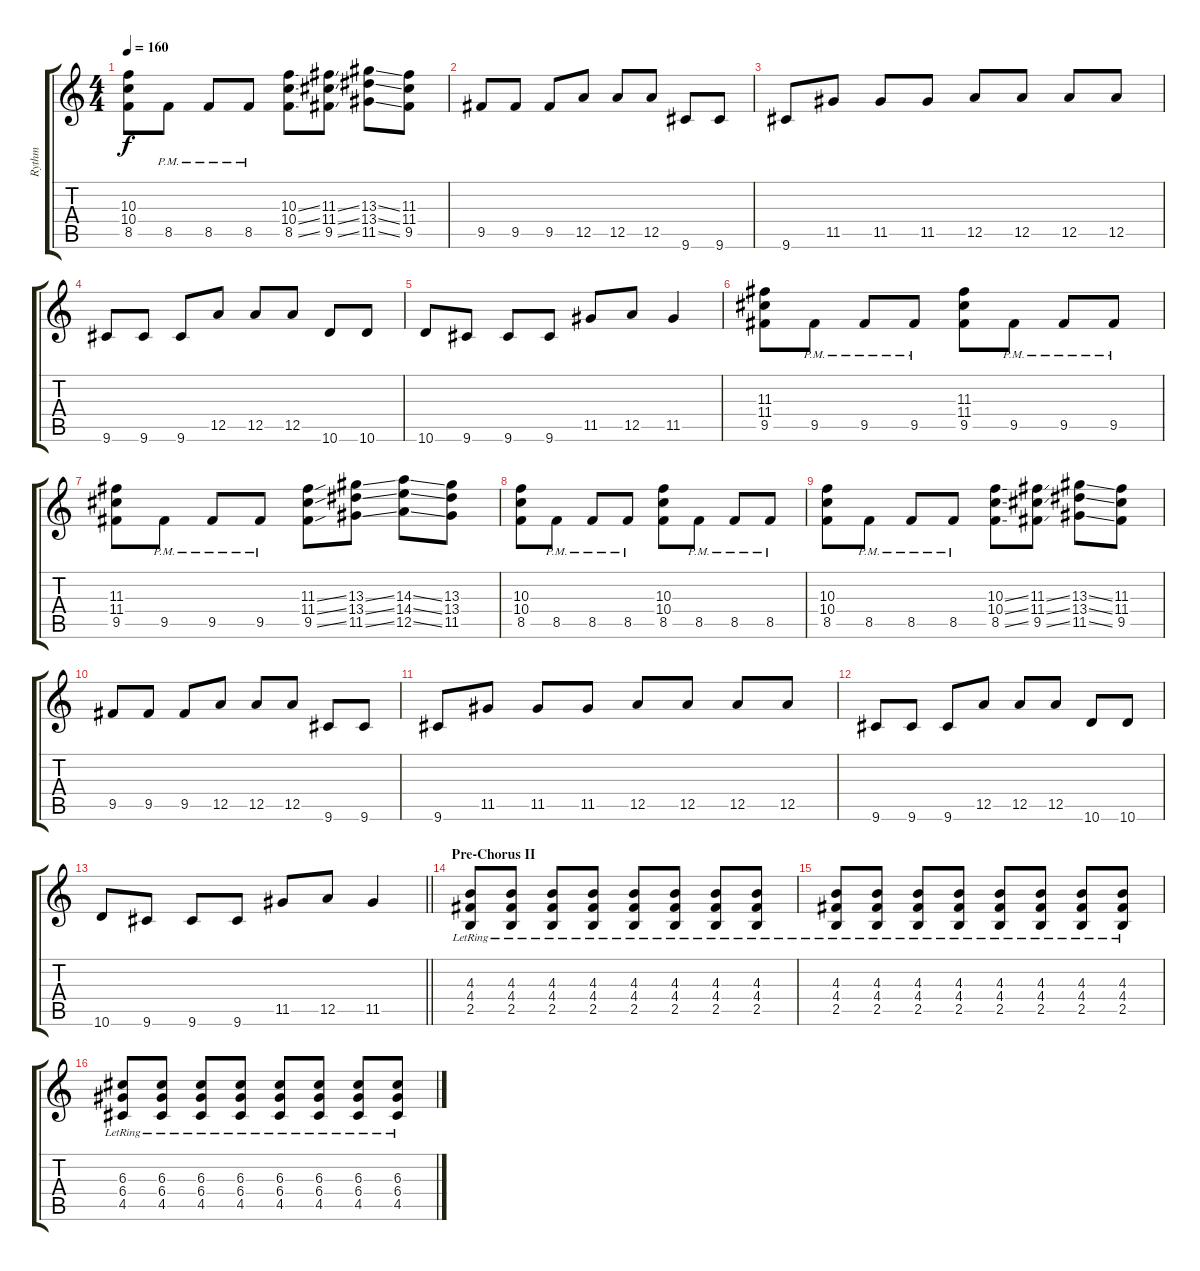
\track ("Rythm" "Rythm") {instrument overdrivenguitar}
\staff {score tabs}
\tuning (E4 B3 G3 D3 A2 E2) {hide}
\ts (4 4)
\tempo 160
\clef g2
\ks c
(10.3 10.4 8.5).8{dy f} 8.5{pm}.8 8.5{pm}.8 8.5{pm}.8 (10.3{ss} 10.4{ss} 8.5{ss}).8 (11.3{ss} 11.4{ss} 9.5{ss}).8 (13.3{ss} 13.4{ss} 11.5{ss}).8 (11.3 11.4 9.5).8 |
9.5.8 9.5.8 9.5.8 12.5.8 12.5.8 12.5.8 9.6.8 9.6.8 |
9.6.8 11.5.8 11.5.8 11.5.8 12.5.8 12.5.8 12.5.8 12.5.8 |
9.6.8 9.6.8 9.6.8 12.5.8 12.5.8 12.5.8 10.6.8 10.6.8 |
10.6.8 9.6.8 9.6.8 9.6.8 11.5.8 12.5.8 11.5.4 |
(11.3 11.4 9.5).8 9.5{pm}.8 9.5{pm}.8 9.5{pm}.8 (11.3 11.4 9.5).8 9.5{pm}.8 9.5{pm}.8 9.5{pm}.8 |
(11.3 11.4 9.5).8 9.5{pm}.8 9.5{pm}.8 9.5{pm}.8 (11.3{ss} 11.4{ss} 9.5{ss}).8 (13.3{ss} 13.4{ss} 11.5{ss}).8 (14.3{ss} 14.4{ss} 12.5{ss}).8 (13.3 13.4 11.5).8 |
(10.3 10.4 8.5).8 8.5{pm}.8 8.5{pm}.8 8.5{pm}.8 (10.3 10.4 8.5).8 8.5{pm}.8 8.5{pm}.8 8.5{pm}.8 |
(10.3 10.4 8.5).8 8.5{pm}.8 8.5{pm}.8 8.5{pm}.8 (10.3{ss} 10.4{ss} 8.5{ss}).8 (11.3{ss} 11.4{ss} 9.5{ss}).8 (13.3{ss} 13.4{ss} 11.5{ss}).8 (11.3 11.4 9.5).8 |
9.5.8 9.5.8 9.5.8 12.5.8 12.5.8 12.5.8 9.6.8 9.6.8 |
9.6.8 11.5.8 11.5.8 11.5.8 12.5.8 12.5.8 12.5.8 12.5.8 |
9.6.8 9.6.8 9.6.8 12.5.8 12.5.8 12.5.8 10.6.8 10.6.8 |
\barLineRight lightlight
10.6.8 9.6.8 9.6.8 9.6.8 11.5.8 12.5.8 11.5.4 |
\section ("" "Pre-Chorus II")
(4.3{lr} 4.4{lr} 2.5{lr}).8 (4.3{lr} 4.4{lr} 2.5{lr}).8 (4.3{lr} 4.4{lr} 2.5{lr}).8 (4.3{lr} 4.4{lr} 2.5{lr}).8 (4.3{lr} 4.4{lr} 2.5{lr}).8 (4.3{lr} 4.4{lr} 2.5{lr}).8 (4.3{lr} 4.4{lr} 2.5{lr}).8 (4.3{lr} 4.4{lr} 2.5{lr}).8 |
(4.3{lr} 4.4{lr} 2.5{lr}).8 (4.3{lr} 4.4{lr} 2.5{lr}).8 (4.3{lr} 4.4{lr} 2.5{lr}).8 (4.3{lr} 4.4{lr} 2.5{lr}).8 (4.3{lr} 4.4{lr} 2.5{lr}).8 (4.3{lr} 4.4{lr} 2.5{lr}).8 (4.3{lr} 4.4{lr} 2.5{lr}).8 (4.3{lr} 4.4{lr} 2.5{lr}).8 |
(6.3{lr} 6.4{lr} 4.5{lr}).8 (6.3{lr} 6.4{lr} 4.5{lr}).8 (6.3{lr} 6.4{lr} 4.5{lr}).8 (6.3{lr} 6.4{lr} 4.5{lr}).8 (6.3{lr} 6.4{lr} 4.5{lr}).8 (6.3{lr} 6.4{lr} 4.5{lr}).8 (6.3{lr} 6.4{lr} 4.5{lr}).8 (6.3{lr} 6.4{lr} 4.5{lr}).8
